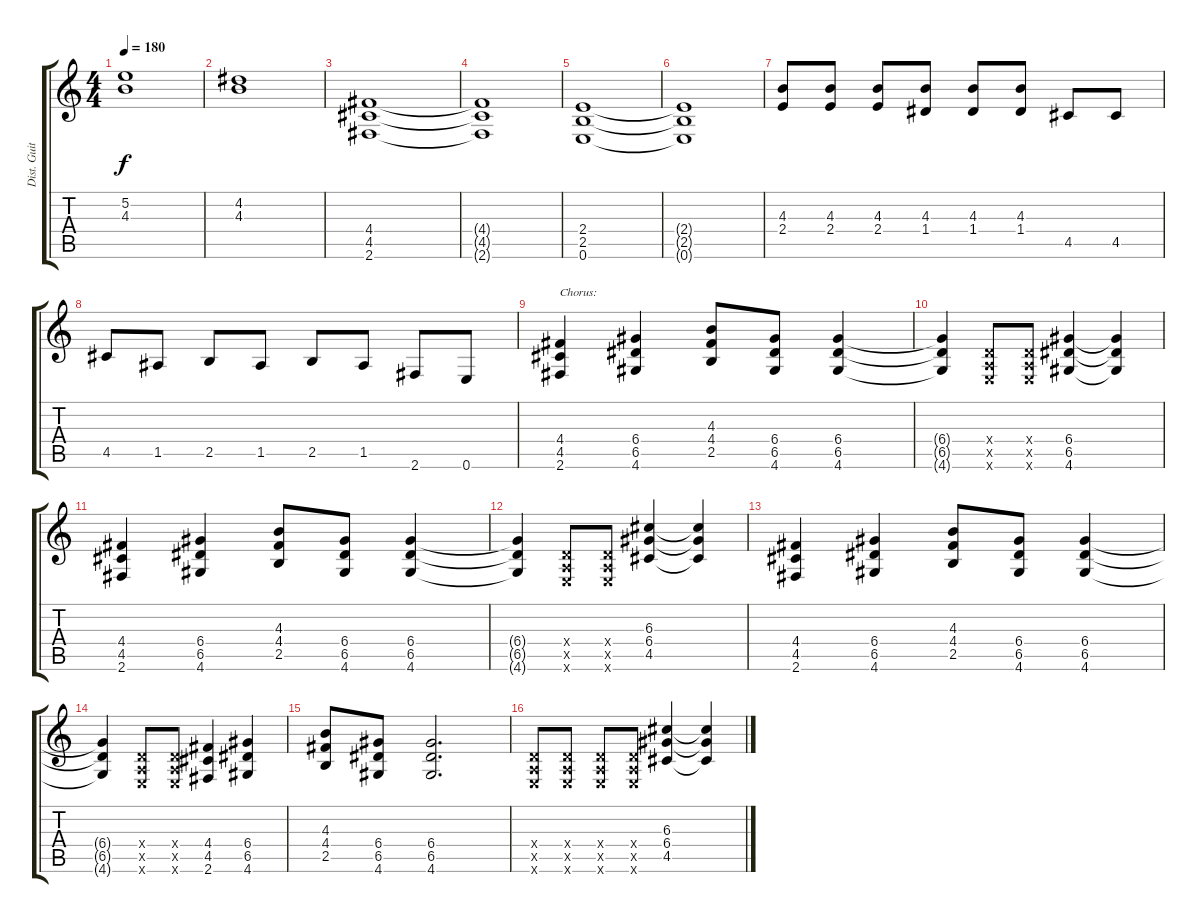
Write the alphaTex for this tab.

\track ("Dist. Guitar 1" "Dist. Guit") {instrument overdrivenguitar}
\staff {score tabs}
\tuning (E4 B3 G3 D3 A2 E2) {hide}
\ts (4 4)
\tempo 180
\clef g2
\ks c
(5.2 4.3).1{dy f} |
(4.2 4.3).1 |
(4.4 4.5 2.6).1 |
(4.4{t} 4.5{t} 2.6{t}).1 |
(2.4 2.5 0.6).1 |
(2.4{t} 2.5{t} 0.6{t}).1 |
(4.3 2.4).8 (4.3 2.4).8 (4.3 2.4).8 (4.3 1.4).8 (4.3 1.4).8 (4.3 1.4).8 4.5.8 4.5.8 |
4.5.8 1.5.8 2.5.8 1.5.8 2.5.8 1.5.8 2.6.8 0.6.8 |
(4.4 4.5 2.6).4{txt "Chorus:"} (6.4 6.5 4.6).4 (4.3 4.4 2.5).8 (6.4 6.5 4.6).8 (6.4 6.5 4.6).4 |
(6.4{t} 6.5{t} 4.6{t}).4 (0.4{x} 0.5{x} 0.6{x}).8 (0.4{x} 0.5{x} 0.6{x}).8 (6.4 6.5 4.6).4 (6.4{t} 6.5{t} 4.6{t}).4 |
(4.4 4.5 2.6).4 (6.4 6.5 4.6).4 (4.3 4.4 2.5).8 (6.4 6.5 4.6).8 (6.4 6.5 4.6).4 |
(6.4{t} 6.5{t} 4.6{t}).4 (0.4{x} 0.5{x} 0.6{x}).8 (0.4{x} 0.5{x} 0.6{x}).8 (6.3 6.4 4.5).4 (6.3{t} 6.4{t} 4.5{t}).4 |
(4.4 4.5 2.6).4 (6.4 6.5 4.6).4 (4.3 4.4 2.5).8 (6.4 6.5 4.6).8 (6.4 6.5 4.6).4 |
(6.4{t} 6.5{t} 4.6{t}).4 (0.4{x} 0.5{x} 0.6{x}).8 (0.4{x} 0.5{x} 0.6{x}).8 (4.4 4.5 2.6).4 (6.4 6.5 4.6).4 |
(4.3 4.4 2.5).8 (6.4 6.5 4.6).8 (6.4 6.5 4.6).2{d} |
(0.4{x} 0.5{x} 0.6{x}).8 (0.4{x} 0.5{x} 0.6{x}).8 (0.4{x} 0.5{x} 0.6{x}).8 (0.4{x} 0.5{x} 0.6{x}).8 (6.3 6.4 4.5).4 (6.3{t} 6.4{t} 4.5{t}).4
